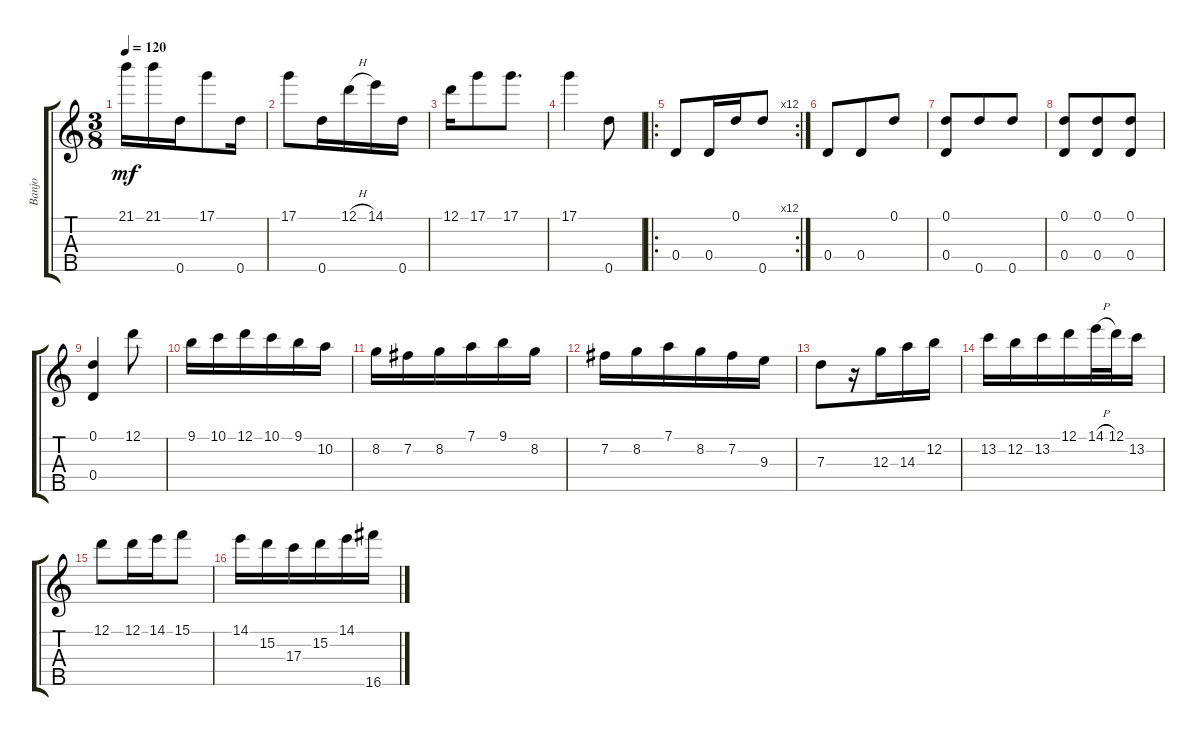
\track ("Banjo" "Banjo") {instrument banjo}
\staff {score tabs}
\tuning (D4 B3 G3 D3 D4) {hide}
\displaytranspose 12
\ts (3 8)
\tempo 120
\clef g2
\ks c
21.1.16{dy mf} 21.1.16 0.5.16 17.1.8 0.5.16 |
17.1.8 0.5.16 12.1{h}.16 14.1.16 0.5.16 |
12.1.16 17.1.8 17.1.8{d} |
17.1.4 0.5.8 |
\ro
\rc 12
0.4.8 0.4.16 0.1.16 0.5.8 |
0.4.8 0.4.8 0.1.8 |
(0.1 0.4).8 0.5.8 0.5.8 |
(0.1 0.4).8 (0.1 0.4).8 (0.1 0.4).8 |
(0.1 0.4).4 12.1.8 |
9.1.16 10.1.16 12.1.16 10.1.16 9.1.16 10.2.16 |
8.2.16 7.2.16 8.2.16 7.1.16 9.1.16 8.2.16 |
7.2.16 8.2.16 7.1.16 8.2.16 7.2.16 9.3.16 |
7.3.8 r.16 12.3.16 14.3.16 12.2.16 |
13.2.16 12.2.16 13.2.16 12.1.16 14.1{h}.32 12.1.32 13.2.16 |
12.1.8 12.1.16 14.1.16 15.1.8 |
14.1.16 15.2.16 17.3.16 15.2.16 14.1.16 16.5.16
